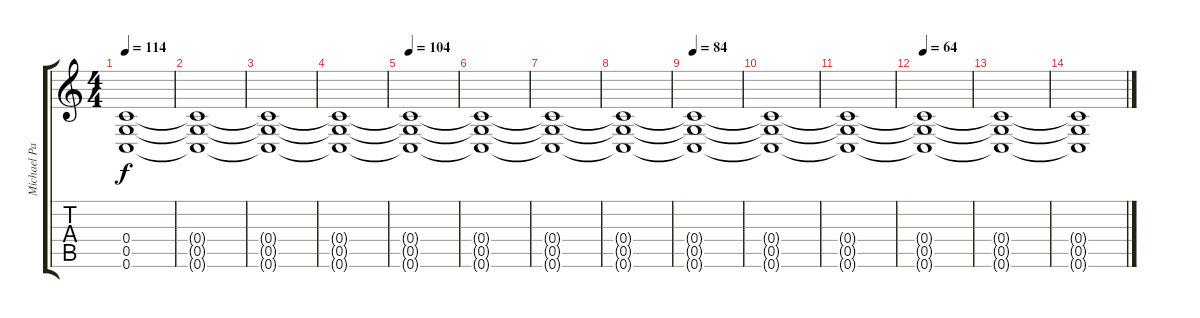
\track ("Michael Paget - Lead" "Michael Pa") {instrument distortionguitar}
\staff {score tabs}
\tuning (D4 A3 F3 C3 G2 C2) {hide}
\ts (4 4)
\tempo 114
\clef g2
\ks c
(0.4{t} 0.5{t} 0.6{t}).1{dy f} |
(0.4{t} 0.5{t} 0.6{t}).1 |
(0.4{t} 0.5{t} 0.6{t}).1 |
(0.4{t} 0.5{t} 0.6{t}).1 |
\tempo 104
(0.4{t} 0.5{t} 0.6{t}).1 |
(0.4{t} 0.5{t} 0.6{t}).1 |
(0.4{t} 0.5{t} 0.6{t}).1 |
(0.4{t} 0.5{t} 0.6{t}).1 |
\tempo 84
(0.4{t} 0.5{t} 0.6{t}).1 |
(0.4{t} 0.5{t} 0.6{t}).1 |
(0.4{t} 0.5{t} 0.6{t}).1 |
\tempo 64
(0.4{t} 0.5{t} 0.6{t}).1 |
(0.4{t} 0.5{t} 0.6{t}).1 |
(0.4{t} 0.5{t} 0.6{t}).1
